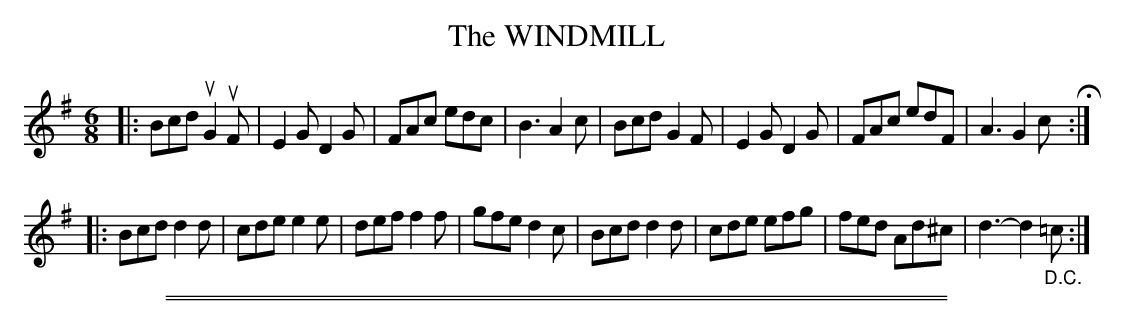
X:1
T: The WINDMILL
M: 6/8
L: 1/8
K: G
|:\
Bcd uG2uF | E2G D2G | FAc edc | B3 A2c |\
Bcd G2F | E2G D2G | FAc edF | A3 G2c H:|
|:\
Bcd d2d | cde e2e | def f2f | gfe d2c |\
Bcd d2d | cde efg | fed Ad^c | d3- d2"_D.C."=c :|
